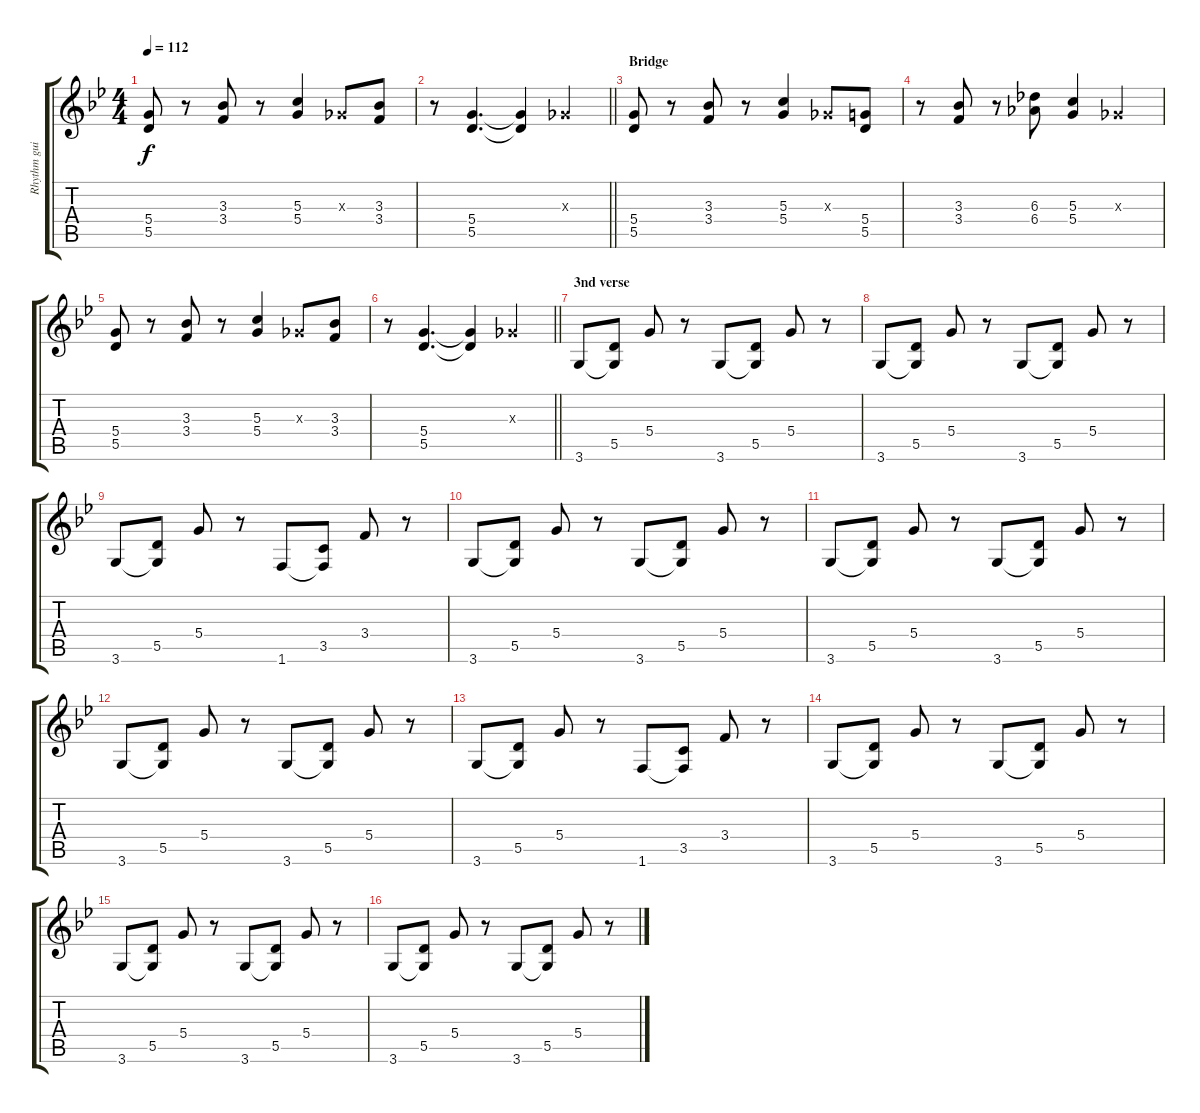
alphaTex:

\track ("Rhythm guitar" "Rhythm gui") {instrument distortionguitar}
\staff {score tabs}
\tuning (E4 B3 G3 D3 A2 E2) {hide}
\ts (4 4)
\tempo 112
\clef g2
\ks bb
(5.4 5.5).8{dy f} r.8 (3.3 3.4).8 r.8 (5.3 5.4).4 -1.3{x}.8 (3.3 3.4).8 |
\barLineRight lightlight
r.8 (5.4 5.5).4{d} (5.4{t} 5.5{t}).4 -1.3{x}.4 |
\section ("" "Bridge")
(5.4 5.5).8 r.8 (3.3 3.4).8 r.8 (5.3 5.4).4 -1.3{x}.8 (5.4 5.5).8 |
r.8 (3.3 3.4).8 r.8 (6.3 6.4).8 (5.3 5.4).4 -1.3{x}.4 |
(5.4 5.5).8 r.8 (3.3 3.4).8 r.8 (5.3 5.4).4 -1.3{x}.8 (3.3 3.4).8 |
\barLineRight lightlight
r.8 (5.4 5.5).4{d} (5.4{t} 5.5{t}).4 -1.3{x}.4 |
\section ("" "3nd verse")
3.6.8 (5.5 3.6{t}).8 5.4.8 r.8 3.6.8 (5.5 3.6{t}).8 5.4.8 r.8 |
3.6.8 (5.5 3.6{t}).8 5.4.8 r.8 3.6.8 (5.5 3.6{t}).8 5.4.8 r.8 |
3.6.8 (5.5 3.6{t}).8 5.4.8 r.8 1.6.8 (3.5 1.6{t}).8 3.4.8 r.8 |
3.6.8 (5.5 3.6{t}).8 5.4.8 r.8 3.6.8 (5.5 3.6{t}).8 5.4.8 r.8 |
3.6.8 (5.5 3.6{t}).8 5.4.8 r.8 3.6.8 (5.5 3.6{t}).8 5.4.8 r.8 |
3.6.8 (5.5 3.6{t}).8 5.4.8 r.8 3.6.8 (5.5 3.6{t}).8 5.4.8 r.8 |
3.6.8 (5.5 3.6{t}).8 5.4.8 r.8 1.6.8 (3.5 1.6{t}).8 3.4.8 r.8 |
3.6.8 (5.5 3.6{t}).8 5.4.8 r.8 3.6.8 (5.5 3.6{t}).8 5.4.8 r.8 |
3.6.8 (5.5 3.6{t}).8 5.4.8 r.8 3.6.8 (5.5 3.6{t}).8 5.4.8 r.8 |
3.6.8 (5.5 3.6{t}).8 5.4.8 r.8 3.6.8 (5.5 3.6{t}).8 5.4.8 r.8
